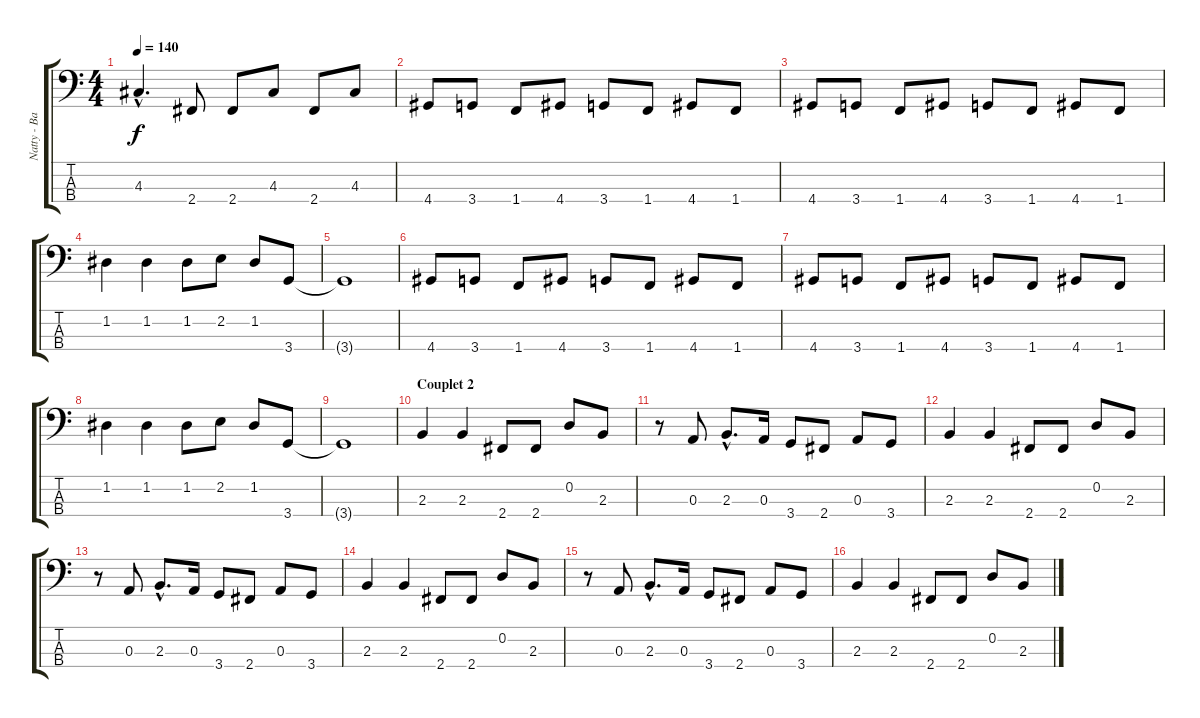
\track ("Natty - Basse" "Natty - Ba") {instrument electricbassfinger}
\staff {score tabs}
\tuning (G2 D2 A1 E1) {hide}
\ts (4 4)
\tempo 140
\clef f4
\ks c
4.3{hac}.4{d dy f} 2.4.8 2.4.8 4.3.8 2.4.8 4.3.8 |
4.4.8 3.4.8 1.4.8 4.4.8 3.4.8 1.4.8 4.4.8 1.4.8 |
4.4.8 3.4.8 1.4.8 4.4.8 3.4.8 1.4.8 4.4.8 1.4.8 |
1.2.4 1.2.4 1.2.8 2.2.8 1.2.8 3.4.8 |
3.4{t}.1 |
4.4.8 3.4.8 1.4.8 4.4.8 3.4.8 1.4.8 4.4.8 1.4.8 |
4.4.8 3.4.8 1.4.8 4.4.8 3.4.8 1.4.8 4.4.8 1.4.8 |
1.2.4 1.2.4 1.2.8 2.2.8 1.2.8 3.4.8 |
3.4{t}.1 |
\section ("" "Couplet 2")
2.3.4 2.3.4 2.4.8 2.4.8 0.2.8 2.3.8 |
r.8 0.3.8 2.3{hac}.8{d} 0.3.16 3.4.8 2.4.8 0.3.8 3.4.8 |
2.3.4 2.3.4 2.4.8 2.4.8 0.2.8 2.3.8 |
r.8 0.3.8 2.3{hac}.8{d} 0.3.16 3.4.8 2.4.8 0.3.8 3.4.8 |
2.3.4 2.3.4 2.4.8 2.4.8 0.2.8 2.3.8 |
r.8 0.3.8 2.3{hac}.8{d} 0.3.16 3.4.8 2.4.8 0.3.8 3.4.8 |
2.3.4 2.3.4 2.4.8 2.4.8 0.2.8 2.3.8
